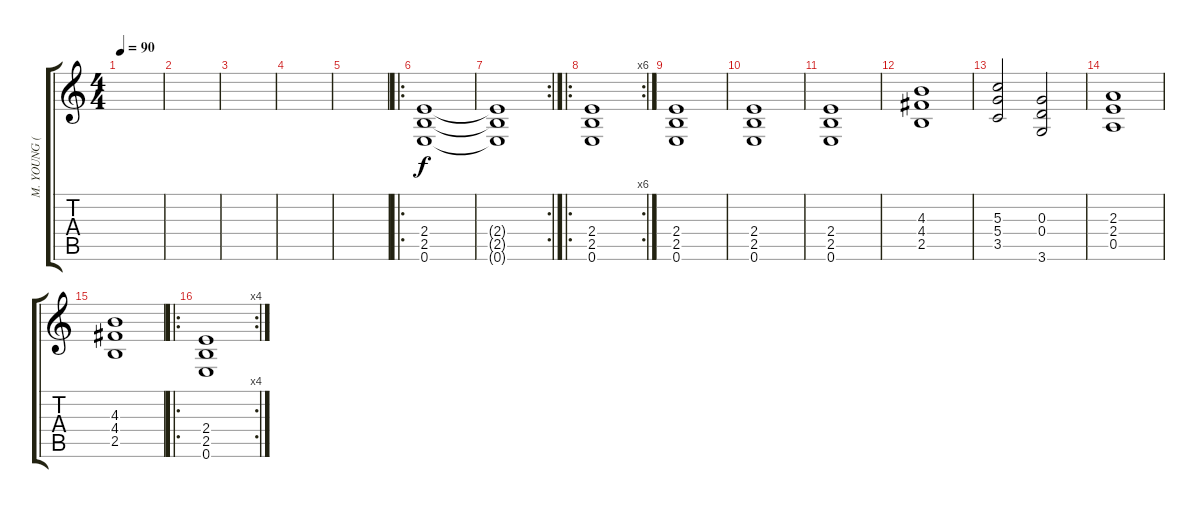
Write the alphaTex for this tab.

\track ("M. YOUNG (rhythm guitar)" "M. YOUNG (") {instrument distortionguitar}
\staff {score tabs}
\tuning (E4 B3 G3 D3 A2 E2) {hide}
\ts (4 4)
\tempo 90
\clef g2
\ks c
|
|
|
|
|
\ro
(2.4 2.5 0.6).1 |
\rc 2
(2.4{t} 2.5{t} 0.6{t}).1 |
\ro
\rc 6
(2.4 2.5 0.6).1 |
(2.4 2.5 0.6).1 |
(2.4 2.5 0.6).1 |
(2.4 2.5 0.6).1 |
(4.3 4.4 2.5).1 |
(5.3 5.4 3.5).2 (0.3 0.4 3.6).2 |
(2.3 2.4 0.5).1 |
(4.3 4.4 2.5).1 |
\ro
\rc 4
(2.4 2.5 0.6).1
